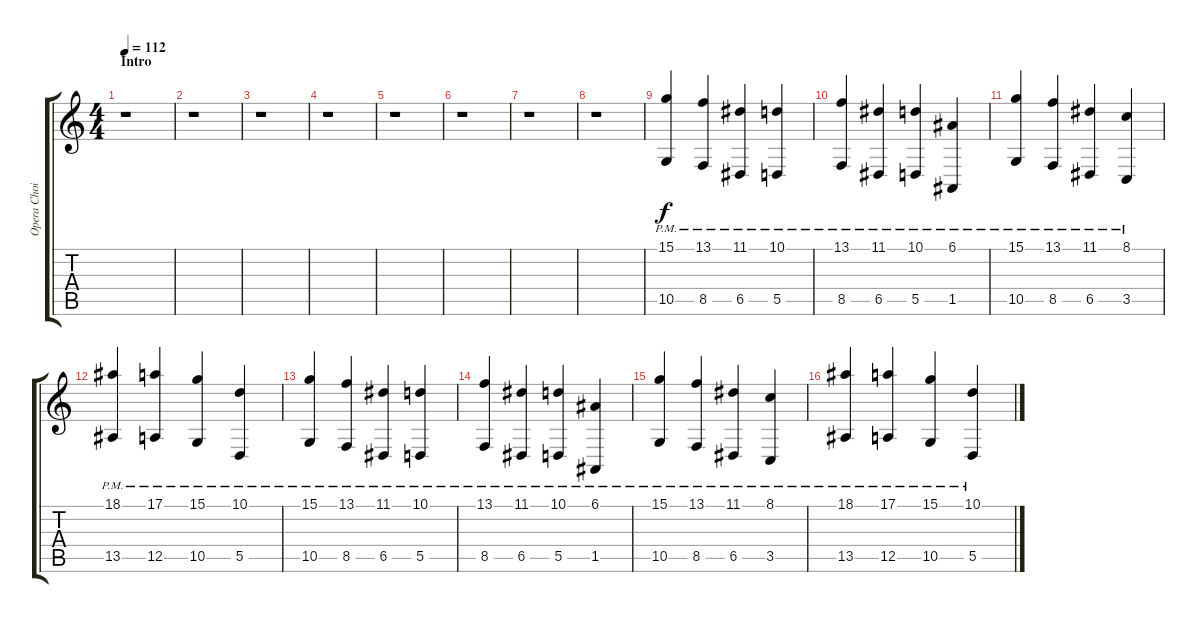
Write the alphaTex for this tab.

\track ("Opera Choir - Female Voice" "Opera Choi") {instrument sopranosax}
\staff {score tabs}
\tuning (E4 B3 G3 D3 A2 E2) {hide}
\ts (4 4)
\section ("" "Intro")
\tempo 112
\clef g2
\ks c
r.1{dy f instrument sopranosax} |
r.1 |
r.1 |
r.1 |
r.1 |
r.1 |
r.1 |
r.1 |
(15.1{pm} 10.5{pm}).4 (13.1{pm} 8.5{pm}).4 (11.1{pm} 6.5{pm}).4 (10.1{pm} 5.5{pm}).4 |
(13.1{pm} 8.5{pm}).4 (11.1{pm} 6.5{pm}).4 (10.1{pm} 5.5{pm}).4 (6.1{pm} 1.5{pm}).4 |
(15.1{pm} 10.5{pm}).4 (13.1{pm} 8.5{pm}).4 (11.1{pm} 6.5{pm}).4 (8.1{pm} 3.5{pm}).4 |
(18.1{pm} 13.5{pm}).4 (17.1{pm} 12.5{pm}).4 (15.1{pm} 10.5{pm}).4 (10.1{pm} 5.5{pm}).4 |
(15.1{pm} 10.5{pm}).4 (13.1{pm} 8.5{pm}).4 (11.1{pm} 6.5{pm}).4 (10.1{pm} 5.5{pm}).4 |
(13.1{pm} 8.5{pm}).4 (11.1{pm} 6.5{pm}).4 (10.1{pm} 5.5{pm}).4 (6.1{pm} 1.5{pm}).4 |
(15.1{pm} 10.5{pm}).4 (13.1{pm} 8.5{pm}).4 (11.1{pm} 6.5{pm}).4 (8.1{pm} 3.5{pm}).4 |
(18.1{pm} 13.5{pm}).4 (17.1{pm} 12.5{pm}).4 (15.1{pm} 10.5{pm}).4 (10.1{pm} 5.5{pm}).4
